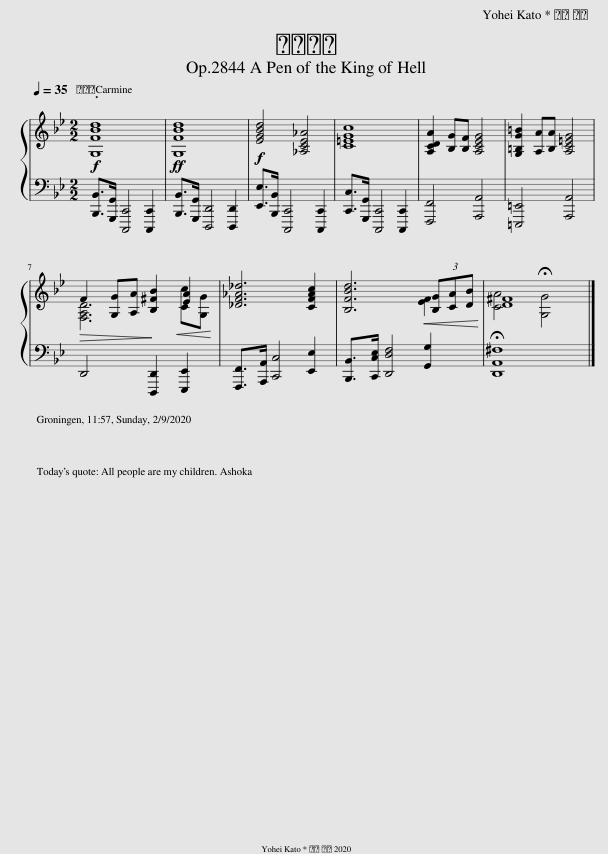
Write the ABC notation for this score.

X:1
%%score { ( 1 3 ) | 2 }
L:1/8
Q:1/4=35
M:2/2
I:linebreak $
K:Bb
V:1 treble
V:3 treble
V:2 bass
V:1
!f! [G,FBd]8 |!ff! [G,FBd]8 |!f! [EGBd]4 [_A,CE_A]4 | [C=EGc]8 | [A,CDA]2 [B,G][B,F] [A,CEG]4 | %5
 [G,=B,G=B]2 [A,A][B,A] [A,C=EG]4 |$!>(! F2 [G,G][A,A] [B,^FB]2!<(! [EA]2!>)!!<)! | [_DF_A_d]6 [CFAc]2 | [B,FBd]6!<(! (3[B,G][CA][DB]!<)! | [D^F]8 |] %10
V:2
 [B,,,B,,]>[G,,,G,,] [C,,,C,,]4 [C,,,C,,]2 | [B,,,B,,]>[G,,,G,,] [D,,,D,,]4 [D,,,D,,]2 | [E,,E,]>[B,,,B,,] [C,,,C,,]4 [C,,,C,,]2 | [C,,C,]>[G,,,G,,] [C,,,C,,]4 [C,,,C,,]2 | [F,,,F,,]4 [A,,,A,,]4 | %5
 [=E,,,=E,,]4 [A,,,A,,]4 |$ D,,4 [D,,,D,,]2 [E,,,E,,]2 | [F,,,F,,]>[A,,,A,,] [C,,C,]4 [E,,E,]2 | [B,,,B,,]>[C,,C,E,] [D,,D,F,]4 [G,,G,]2 | !fermata![D,,A,,^F,]8 |] %10
V:3
 x8 | x8 | x8 | x8 | x8 | %5
 x8 |$ [F,A,D]6 [Cc][G,G] | x8 | x6 [EF]2 | [CA]4 !fermata![G,G]4 |] %10
